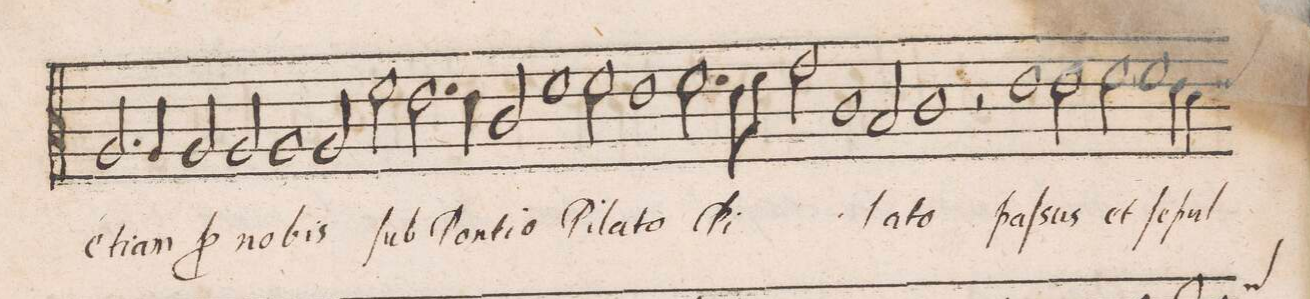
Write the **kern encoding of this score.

**kern	**text
*I"CANTVS	*
*clefC3	*
*k[]	*
*met(C|)	*
*M2/1	*
2.A/	e-
4A/	-ti-
2A/	-am
2A/	p(ro)
=89-	=89-
1A	no-
2A/	-bis
2fny\	ſub
=90-	=90-
2.e\	Pon-
4e\	-ti-
2c/	-o
1f\	Pi-
=91-	=91-
2f\	-la-
1e	-to
=92-	=92-
2.f\	Pi-
8e\L	.
8f\J	.
2g\	.
1c/	.
=93-	=93-
2Bny/	-la-
1c	-to
=94-	=94-
2r	.
1e	paſ-
2e\	-sus
=95-	=95-
2f,\	et
1f	ſe-
4e\	-pu-
*custos:e	*
4d\	.
=96-	=96-
*-	*-
